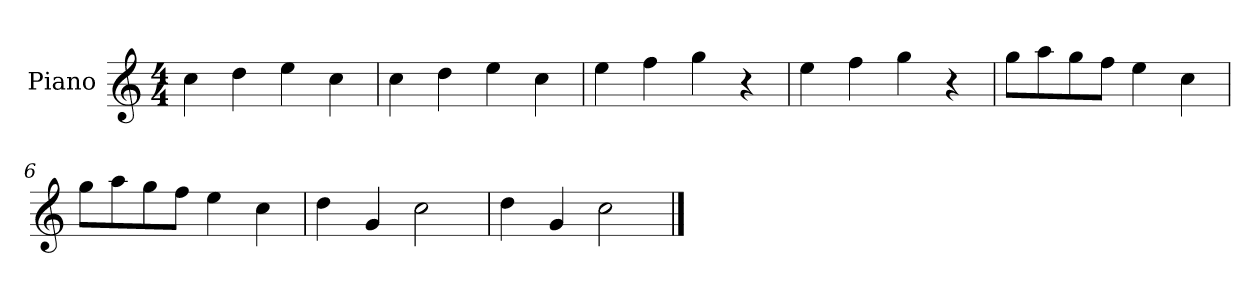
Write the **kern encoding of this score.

**kern
*part1
*staff1
*I"Piano
*I'Pno.
*clefG2
*k[]
*M4/4
=1
4cc\
4dd\
4ee\
4cc\
=2
4cc\
4dd\
4ee\
4cc\
=3
4ee\
4ff\
4gg\
4r
=4
4ee\
4ff\
4gg\
4r
!!LO:LB:g=z
=5
8gg\L
8aa\
8gg\
8ff\J
4ee\
4cc\
=6
8gg\L
8aa\
8gg\
8ff\J
4ee\
4cc\
=7
4dd\
4g/
2cc\
=8
4dd\
4g/
2cc\
==
*-
